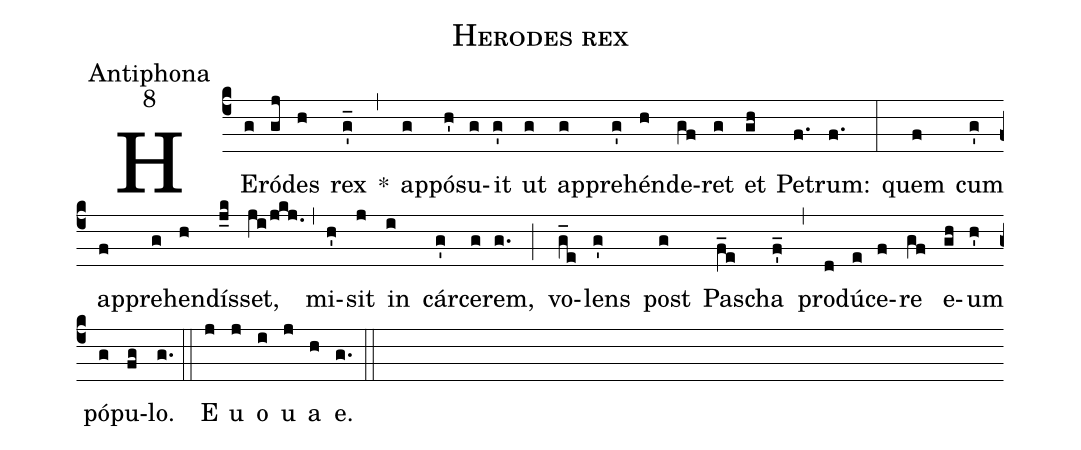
name:Herodes rex;
office-part:Antiphona;
mode:8;
%%
(c4) HE(g)ró(gj)des(h) rex(g'_) *(,) ap(g)pó(h')su(g)it(g') ut(g) ap(g)pre(g')hén(h)de(gf)ret(g) et(gh) Pe(f.)trum:(f.) (:) quem(f) cum(g') ap(f)pre(g)hen(h)dís(j_k)set,(ji/jkj.) (,) mi(h')sit(j) in(i) cár(g')ce(g)rem,(g.) (;) vo(g_e)lens(g') post(g) Pa(f_e)scha(f'_) (,) pro(d)dú(e)ce(f)re(gf) e(gh)um(h') pó(g)pu(fg)lo.(g.) (::) E(j) u(j) o(i) u(j) a(h) e.(g.) (::)
